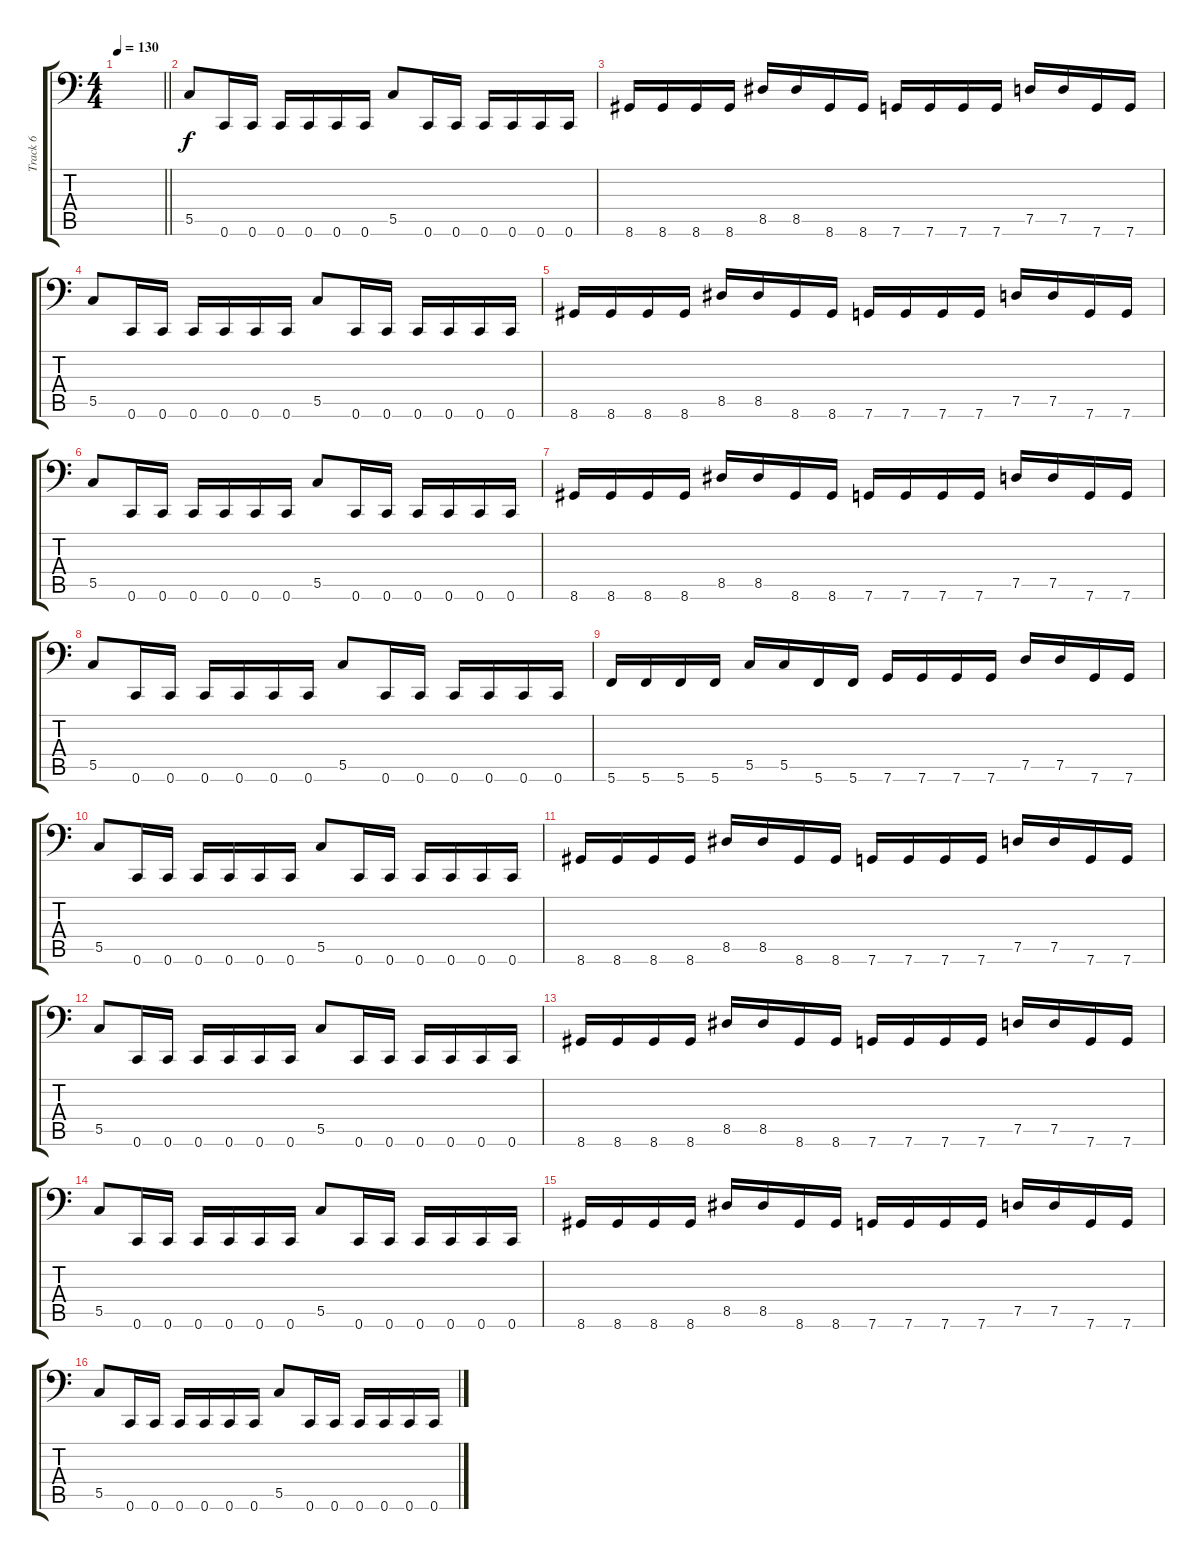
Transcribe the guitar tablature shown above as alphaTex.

\track ("Track 6" "Track 6") {instrument electricbassfinger}
\staff {score tabs}
\tuning (D3 A2 F2 C2 G1 C1) {hide}
\ts (4 4)
\tempo 130
\clef f4
\barLineRight lightlight
\ks c
|
\section ("" "")
5.5.8 0.6.16 0.6.16 0.6.16 0.6.16 0.6.16 0.6.16 5.5.8 0.6.16 0.6.16 0.6.16 0.6.16 0.6.16 0.6.16 |
8.6.16 8.6.16 8.6.16 8.6.16 8.5.16 8.5.16 8.6.16 8.6.16 7.6.16 7.6.16 7.6.16 7.6.16 7.5.16 7.5.16 7.6.16 7.6.16 |
5.5.8 0.6.16 0.6.16 0.6.16 0.6.16 0.6.16 0.6.16 5.5.8 0.6.16 0.6.16 0.6.16 0.6.16 0.6.16 0.6.16 |
8.6.16 8.6.16 8.6.16 8.6.16 8.5.16 8.5.16 8.6.16 8.6.16 7.6.16 7.6.16 7.6.16 7.6.16 7.5.16 7.5.16 7.6.16 7.6.16 |
5.5.8 0.6.16 0.6.16 0.6.16 0.6.16 0.6.16 0.6.16 5.5.8 0.6.16 0.6.16 0.6.16 0.6.16 0.6.16 0.6.16 |
8.6.16 8.6.16 8.6.16 8.6.16 8.5.16 8.5.16 8.6.16 8.6.16 7.6.16 7.6.16 7.6.16 7.6.16 7.5.16 7.5.16 7.6.16 7.6.16 |
5.5.8 0.6.16 0.6.16 0.6.16 0.6.16 0.6.16 0.6.16 5.5.8 0.6.16 0.6.16 0.6.16 0.6.16 0.6.16 0.6.16 |
5.6.16 5.6.16 5.6.16 5.6.16 5.5.16 5.5.16 5.6.16 5.6.16 7.6.16 7.6.16 7.6.16 7.6.16 7.5.16 7.5.16 7.6.16 7.6.16 |
5.5.8 0.6.16 0.6.16 0.6.16 0.6.16 0.6.16 0.6.16 5.5.8 0.6.16 0.6.16 0.6.16 0.6.16 0.6.16 0.6.16 |
8.6.16 8.6.16 8.6.16 8.6.16 8.5.16 8.5.16 8.6.16 8.6.16 7.6.16 7.6.16 7.6.16 7.6.16 7.5.16 7.5.16 7.6.16 7.6.16 |
5.5.8 0.6.16 0.6.16 0.6.16 0.6.16 0.6.16 0.6.16 5.5.8 0.6.16 0.6.16 0.6.16 0.6.16 0.6.16 0.6.16 |
8.6.16 8.6.16 8.6.16 8.6.16 8.5.16 8.5.16 8.6.16 8.6.16 7.6.16 7.6.16 7.6.16 7.6.16 7.5.16 7.5.16 7.6.16 7.6.16 |
5.5.8 0.6.16 0.6.16 0.6.16 0.6.16 0.6.16 0.6.16 5.5.8 0.6.16 0.6.16 0.6.16 0.6.16 0.6.16 0.6.16 |
8.6.16 8.6.16 8.6.16 8.6.16 8.5.16 8.5.16 8.6.16 8.6.16 7.6.16 7.6.16 7.6.16 7.6.16 7.5.16 7.5.16 7.6.16 7.6.16 |
5.5.8 0.6.16 0.6.16 0.6.16 0.6.16 0.6.16 0.6.16 5.5.8 0.6.16 0.6.16 0.6.16 0.6.16 0.6.16 0.6.16
